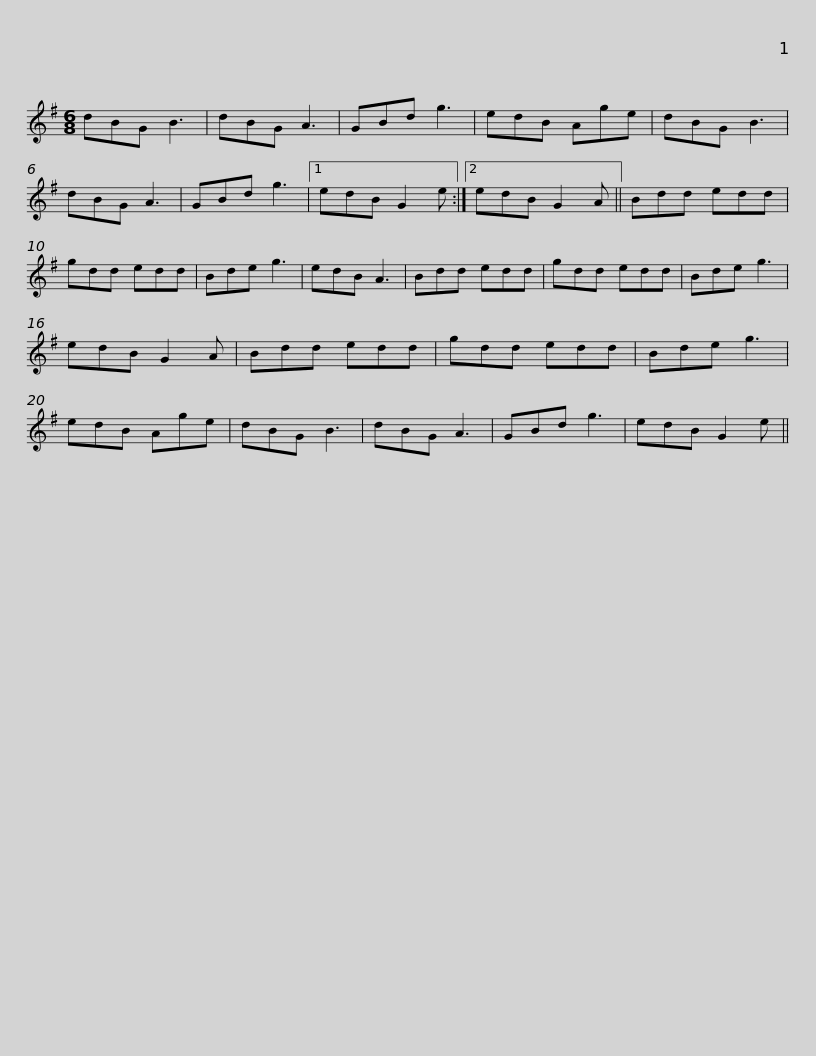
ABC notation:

X:1
L:1/8
M:6/8
I:linebreak $
K:G
V:1 treble
V:1
 dBG B3 | dBG A3 | GBd g3 | edB Age | dBG B3 | %5
 dBG A3 | GBd g3 |1 edB G2 e :|2$ edB G2 A || Bdd edd | %10
 gdd edd | Bde g3 | edB A3 | Bdd edd | gdd edd | %15
 Bde g3 |$ edB G2 A | Bdd edd | gdd edd | Bde g3 | %20
 edB Age | dBG B3 | dBG A3 | GBd g3 |$ edB G2 e || %25
